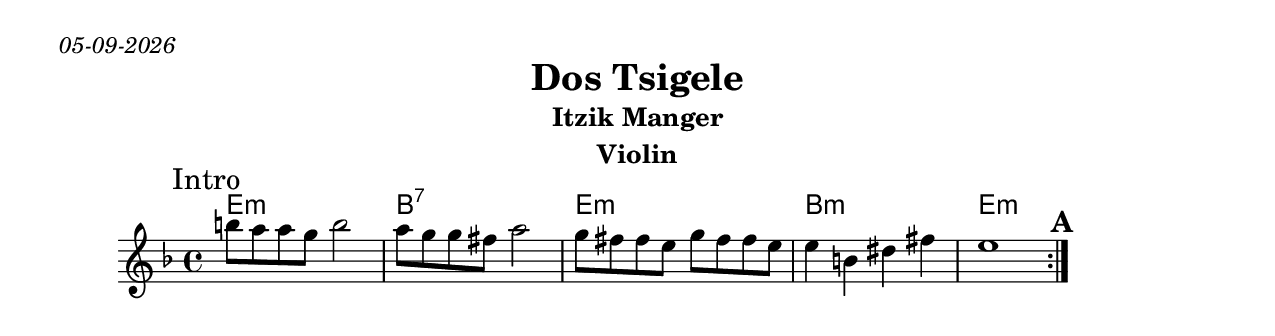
\version "2.18.0"
\include "english.ly"
\paper{
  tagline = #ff
  print-all-headers = ##t
  #(set-paper-size "letter")
}
date = #(strftime "%d-%m-%Y" (localtime (current-time)))

\markup{ \italic{ \date }  }

%\markup{ Got something to say? }

global = {
  \clef treble
  \key d \minor
  \time 4/4
  \set Score.markFormatter = #format-mark-box-alphabet
}

%#################################### Melody ########################
%melody =  \transpose c d \relative c' {  %transpose for clarinet
melody = \relative c'' {
  \global
  %\partial 16*3 a16 d f   %lead in notes

  \repeat volta 2{
   \mark Intro
   b'8 a a g b2
   a8 g g fs a2
   g8 fs fs e g fs fs e
   e4 b ds fs
   e1
  }
  \alternative {
    { }
    { }
  }

  \repeat volta 2{
   \mark \default
  }
   \alternative {
     { }
     { }
   }

}
%################################# Lyrics #####################
%\addlyrics{ \set stanza = #"1. " }
%################################# Chords #######################
harmonies = \chordmode {
  e1:m
  b1:7
  e1:m
  b1:m
  e1:m
}

\score {
  <<
    \new ChordNames {
      \set chordChanges = ##f
      \harmonies
    }
    \new Staff   \melody
  >>
  \header{
    title= "Dos Tsigele"
    subtitle="Itzik Manger"
    composer= ""
    instrument = "Violin"
    arranger= ""
  }
  \layout{indent = 1.0\cm}
  \midi {
    \tempo 4 = 120

    % \midi { }
  }
}
%{
% more verses:
\markup{}
\markup {
  \fill-line {
    \hspace #0.1 % distance from left margin
    \column {
      \line { "1."
	\column {
	  ""
	}
      }
      \hspace #0.2 % vertical distance between verses
      \line { "2."
	\column {
	 ""
	}
      }
    }
    \hspace #0.1  % horiz. distance between columns
    \column {
      \line { "3."
	\column {
	  ""
	}
      }
      \hspace #0.2 % distance between verses
      \line { "4."
	\column {
	 ""
	}
      }
    }
    \hspace #0.1 % distance to right margin
  }
}

%}
